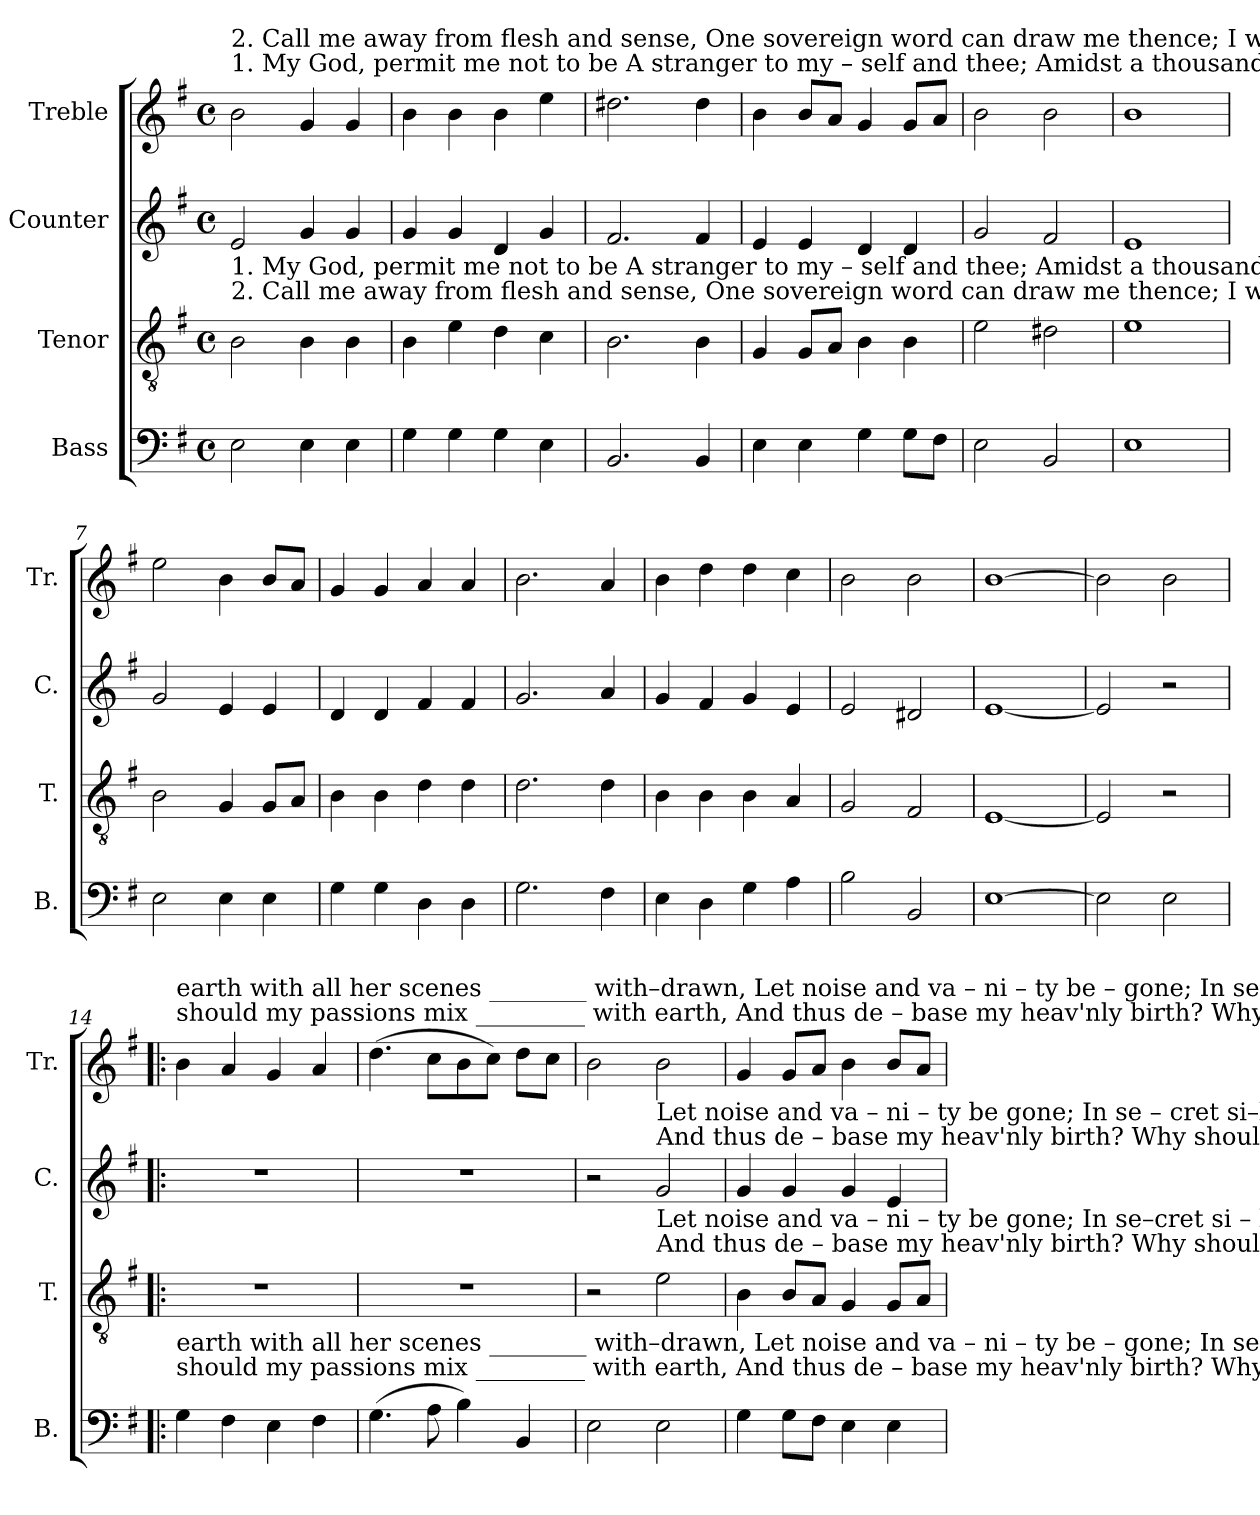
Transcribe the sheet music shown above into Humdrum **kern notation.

**kern	**kern	**kern	**kern
*part4	*part3	*part2	*part1
*staff4	*staff3	*staff2	*staff1
*I"Bass	*I"Tenor	*I"Counter	*I"Treble
*I'B.	*I'T.	*I'C.	*I'Tr.
*clefF4	*clefGv2	*clefG2	*clefG2
*k[f#]	*k[f#]	*k[f#]	*k[f#]
*M4/4	*M4/4	*M4/4	*M4/4
*met(c)	*met(c)	*met(c)	*met(c)
*MM140	*MM140	*MM140	*MM140
=1	=1	=1	=1
!	!	!	!LO:TX:a:t=1. My God, permit me not to       be      A     stranger     to    my  –  self   and    thee;   Amidst a thousand thoughts I rove,  For–get–ful of my   high – est    love. ____  Why
!	!	!	!LO:TX:a:t=2. Call  me away from flesh and sense,  One sovereign word can  draw me thence;   I     would  o – bey the voice divine,  And all  in–fe–rior  joys  re  –  sign. _____  Be
!	!LO:TX:a:t=2. Call  me away from flesh and sense,  One sovereign word can  draw me thence;   I     would  o – bey the voice divine,  And all  in–fe–rior  joys  re  –  sign. _____  Be	!	!
!	!LO:TX:a:t=1. My God, permit me not to       be      A     stranger     to    my  –  self   and    thee;   Amidst a thousand thoughts I rove,  For–get–ful of my   high – est    love. ____  Why	!	!
2E\	2B\	2e/	2b\
4E\	4B\	4g!/	4g!/
4E\	4B\	4g!/	4g!/
=2	=2	=2	=2
4G!\	4B\	4g!/	4b\
4G!\	4e\	4g!/	4b\
4G!\	4d!\	4d!/	4b\
4E\	4c!\	4g!/	4ee\
=3	=3	=3	=3
2.BB/	2.B\	2.f#!/	2.dd#X!\
4BB/	4B\	4f#!/	4dd#!\
=4	=4	=4	=4
4E\	4G!/	4e/	4b\
4E\	8G!/L	4e/	8b/L
.	8A!/J	.	8a!/J
4G!\	4B\	4d!/	4g!/
8G!\L	4B\	4d!/	8g!/L
8F#!\J	.	.	8a!/J
=5	=5	=5	=5
2E\	2e\	2g!/	2b\
2BB/	2d#X!\	2f#!/	2b\
=6	=6	=6	=6
1E	1e	1e	1b
=7	=7	=7	=7
2E\	2B\	2g!/	2ee\
4E\	4G!/	4e/	4b\
4E\	8G!/L	4e/	8b/L
.	8A!/J	.	8a!/J
=8	=8	=8	=8
4G!\	4B\	4d!/	4g!/
4G!\	4B\	4d!/	4g!/
4D!\	4d!\	4f#!/	4a!/
4D!\	4d!\	4f#!/	4a!/
=9	=9	=9	=9
2.G!\	2.d!\	2.g!/	2.b\
4F#!\	4d!\	4a!/	4a!/
=10	=10	=10	=10
4E\	4B\	4g!/	4b\
4D!\	4B\	4f#!/	4dd!\
4G!\	4B\	4g!/	4dd!\
4A!\	4A!/	4e/	4cc!\
=11	=11	=11	=11
2B\	2G!/	2e/	2b\
2BB/	2F#!/	2d#X!/	2b\
=12	=12	=12	=12
[1E	[1E	[1e	[1b
=13	=13	=13	=13
2E\]	2E/]	2e/]	2b\]
2E\	2r	2r	2b\
=14!|:	=14!|:	=14!|:	=14!|:
!	!	!	!LO:TX:a:t=should my passions mix _________   with  earth, And thus de – base my       heav'nly  birth?                                                                Why should I cleave   to   things  be –  low, ____
!	!	!	!LO:TX:a:t=earth with all her scenes ________  with–drawn, Let noise and va –  ni   –   ty     be – gone;                                                                   In     se–cret   si   –   lence    of     the  mind ____
!LO:TX:a:t=should my passions mix _________   with  earth, And thus de – base my       heav'nly  birth?                               Why should I cleave to things  below,  And      let                     my	!	!	!
!LO:TX:a:t=earth with all her scenes ________  with–drawn, Let noise and va –  ni   –   ty     be – gone;                                  In         secret   silence   of   the  mind   My       heav'n,            and	!	!	!
4G!\	1r	1r	4b\
4F#!\	.	.	4a!/
4E\	.	.	4g!/
4F#!\	.	.	4a!/
=15	=15	=15	=15
(4.G!\	1r	1r	(4.dd!\
8A!\	.	.	8cc!\L
4B\)	.	.	8b\
.	.	.	8cc!\J)
4BB/	.	.	8dd!\L
.	.	.	8cc!\J
=16	=16	=16	=16
2E\	2r	2r	2b\
!	!	!LO:TX:a:t=And   thus de – base    my   heav'nly birth?                                                                                                        Why      should I cleave to	!
!	!	!LO:TX:a:t=Let    noise and     va –  ni  –  ty    be  gone;                                                                                                            In         se – cret  si–lence	!
!	!LO:TX:a:t=And   thus de – base    my   heav'nly birth? Why should I cleave to things  below,  _________        Why              should I cleave to	!	!
!	!LO:TX:a:t=Let    noise and     va –  ni  –  ty    be  gone;    In     se–cret  si – lence     of  the mind _________         In                  se–cret  si–lence	!	!
2E\	2e\	2g!/	2b\
=17	=17	=17	=17
4G!\	4B\	4g!/	4g!/
8G!\L	8B/L	4g!/	8g!/L
8F#!\J	8A!/J	.	8a!/J
4E\	4G!/	4g!/	4b\
4E\	8G!/L	4e/	8b/L
.	8A!/J	.	8a!/J
=	=	=	=
*-	*-	*-	*-
